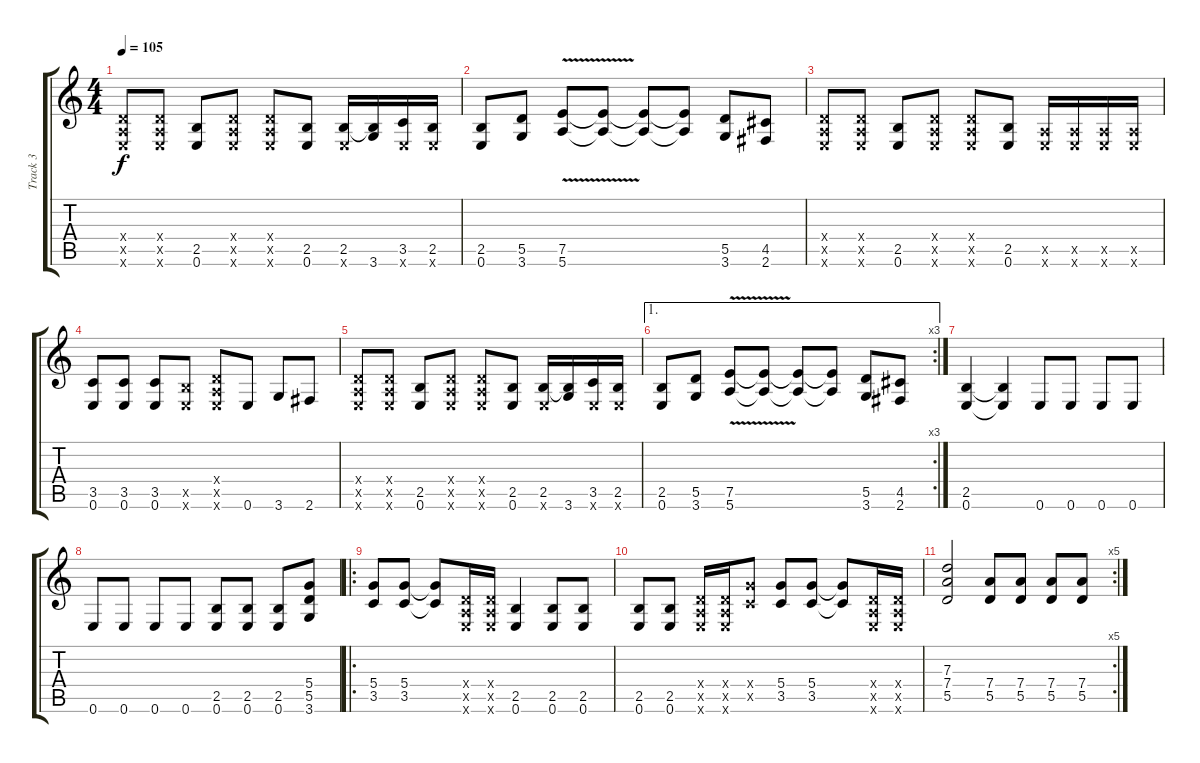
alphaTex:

\track ("Track 3" "Track 3") {instrument overdrivenguitar}
\staff {score tabs}
\tuning (E4 B3 G3 D3 A2 E2) {hide}
\ts (4 4)
\tempo 105
\clef g2
\ks c
(0.4{x} 0.5{x} 0.6{x}).8{dy f} (0.4{x} 0.5{x} 0.6{x}).8 (2.5 0.6).8 (0.4{x} 0.5{x} 0.6{x}).8 (0.4{x} 0.5{x} 0.6{x}).8 (2.5 0.6).8 (2.5 0.6{x}).16 (2.5{t} 3.6).16 (3.5 0.6{x}).16 (2.5 0.6{x}).16 |
(2.5 0.6).8 (5.5 3.6).8 (7.5{v} 5.6{v}).8 (7.5{t} 5.6{t}).8 (7.5{t} 5.6{t}).8 (7.5{t} 5.6{t}).8 (5.5 3.6).8 (4.5 2.6).8 |
(0.4{x} 0.5{x} 0.6{x}).8 (0.4{x} 0.5{x} 0.6{x}).8 (2.5 0.6).8 (0.4{x} 0.5{x} 0.6{x}).8 (0.4{x} 0.5{x} 0.6{x}).8 (2.5 0.6).8 (0.5{x} 0.6{x}).16 (0.5{x} 0.6{x}).16 (0.5{x} 0.6{x}).16 (0.5{x} 0.6{x}).16 |
(3.5 0.6).8 (3.5 0.6).8 (3.5 0.6).8 (2.5{x} 0.6{x}).8 (0.4{x} 0.5{x} 0.6{x}).8 0.6.8 3.6.8 2.6.8 |
(0.4{x} 0.5{x} 0.6{x}).8 (0.4{x} 0.5{x} 0.6{x}).8 (2.5 0.6).8 (0.4{x} 0.5{x} 0.6{x}).8 (0.4{x} 0.5{x} 0.6{x}).8 (2.5 0.6).8 (2.5 0.6{x}).16 (2.5{t} 3.6).16 (3.5 0.6{x}).16 (2.5 0.6{x}).16 |
\ae 1
\rc 3
(2.5 0.6).8 (5.5 3.6).8 (7.5{v} 5.6{v}).8 (7.5{t} 5.6{t}).8 (7.5{t} 5.6{t}).8 (7.5{t} 5.6{t}).8 (5.5 3.6).8 (4.5 2.6).8 |
(2.5 0.6).4{volume 5} (2.5{t} 0.6{t}).4 0.6.8{volume 13} 0.6.8 0.6.8 0.6.8 |
0.6.8 0.6.8 0.6.8 0.6.8 (2.5 0.6).8 (2.5 0.6).8 (2.5 0.6).8 (5.4 5.5 3.6).8 |
\ro
(5.4 3.5).8 (5.4 3.5).8 (5.4{t} 3.5{t}).8 (0.4{x} 0.5{x} 0.6{x}).16 (0.4{x} 0.5{x} 0.6{x}).16 (2.5 0.6).4 (2.5 0.6).8 (2.5 0.6).8 |
(2.5 0.6).8 (2.5 0.6).8 (0.4{x} 0.5{x} 0.6{x}).16 (0.4{x} 0.5{x} 0.6{x}).16 (5.4{x} 3.5{x}).8 (5.4 3.5).8 (5.4 3.5).8 (5.4{t} 3.5{t}).8 (0.4{x} 0.5{x} 0.6{x}).16 (0.4{x} 0.5{x} 0.6{x}).16 |
\rc 5
(7.3 7.4 5.5).2 (7.4 5.5).8 (7.4 5.5).8 (7.4 5.5).8 (7.4 5.5).8
